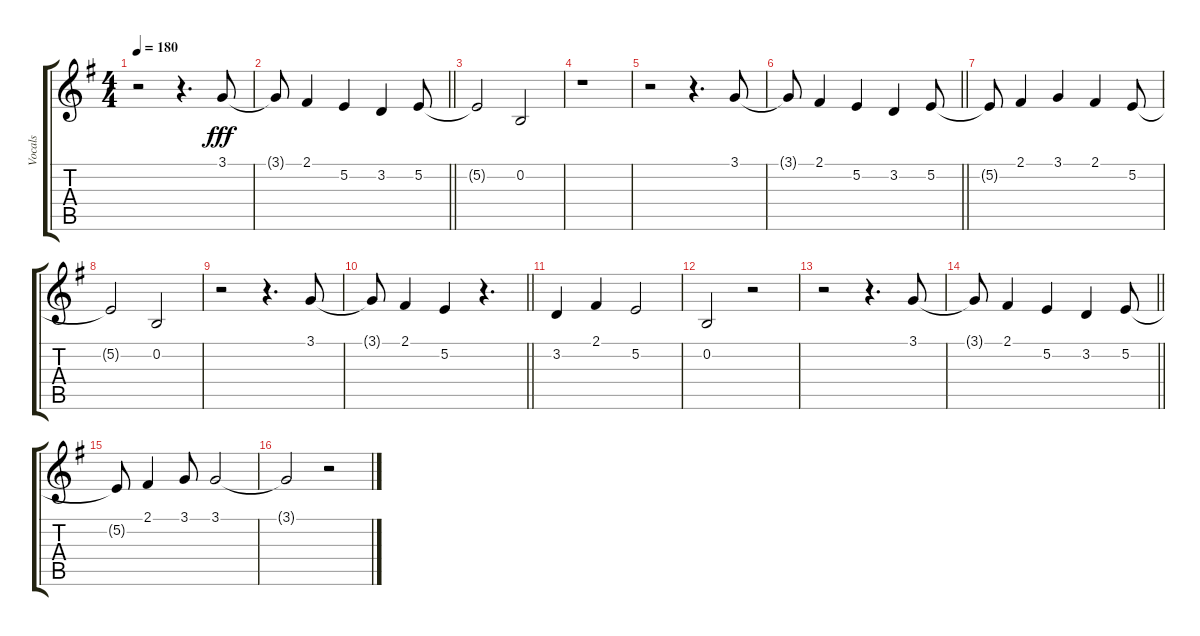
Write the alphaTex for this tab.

\track ("Vocals" "Vocals") {instrument oboe}
\staff {score tabs}
\tuning (E4 B3 G3 D3 A2 E2) {hide}
\ts (4 4)
\tempo 180
\clef g2
\ks eminor
r.2{dy fff} r.4{d} 3.1.8 |
\barLineRight lightlight
3.1{t}.8 2.1.4 5.2.4 3.2.4 5.2.8 |
5.2{t}.2 0.2.2 |
r.1 |
r.2 r.4{d} 3.1.8 |
\barLineRight lightlight
3.1{t}.8 2.1.4 5.2.4 3.2.4 5.2.8 |
5.2{t}.8 2.1.4 3.1.4 2.1.4 5.2.8 |
5.2{t}.2 0.2.2 |
r.2 r.4{d} 3.1.8 |
\barLineRight lightlight
3.1{t}.8 2.1.4 5.2.4 r.4{d} |
3.2.4 2.1.4 5.2.2 |
0.2.2 r.2 |
r.2 r.4{d} 3.1.8 |
\barLineRight lightlight
3.1{t}.8 2.1.4 5.2.4 3.2.4 5.2.8 |
5.2{t}.8 2.1.4 3.1.8 3.1.2 |
3.1{t}.2 r.2
